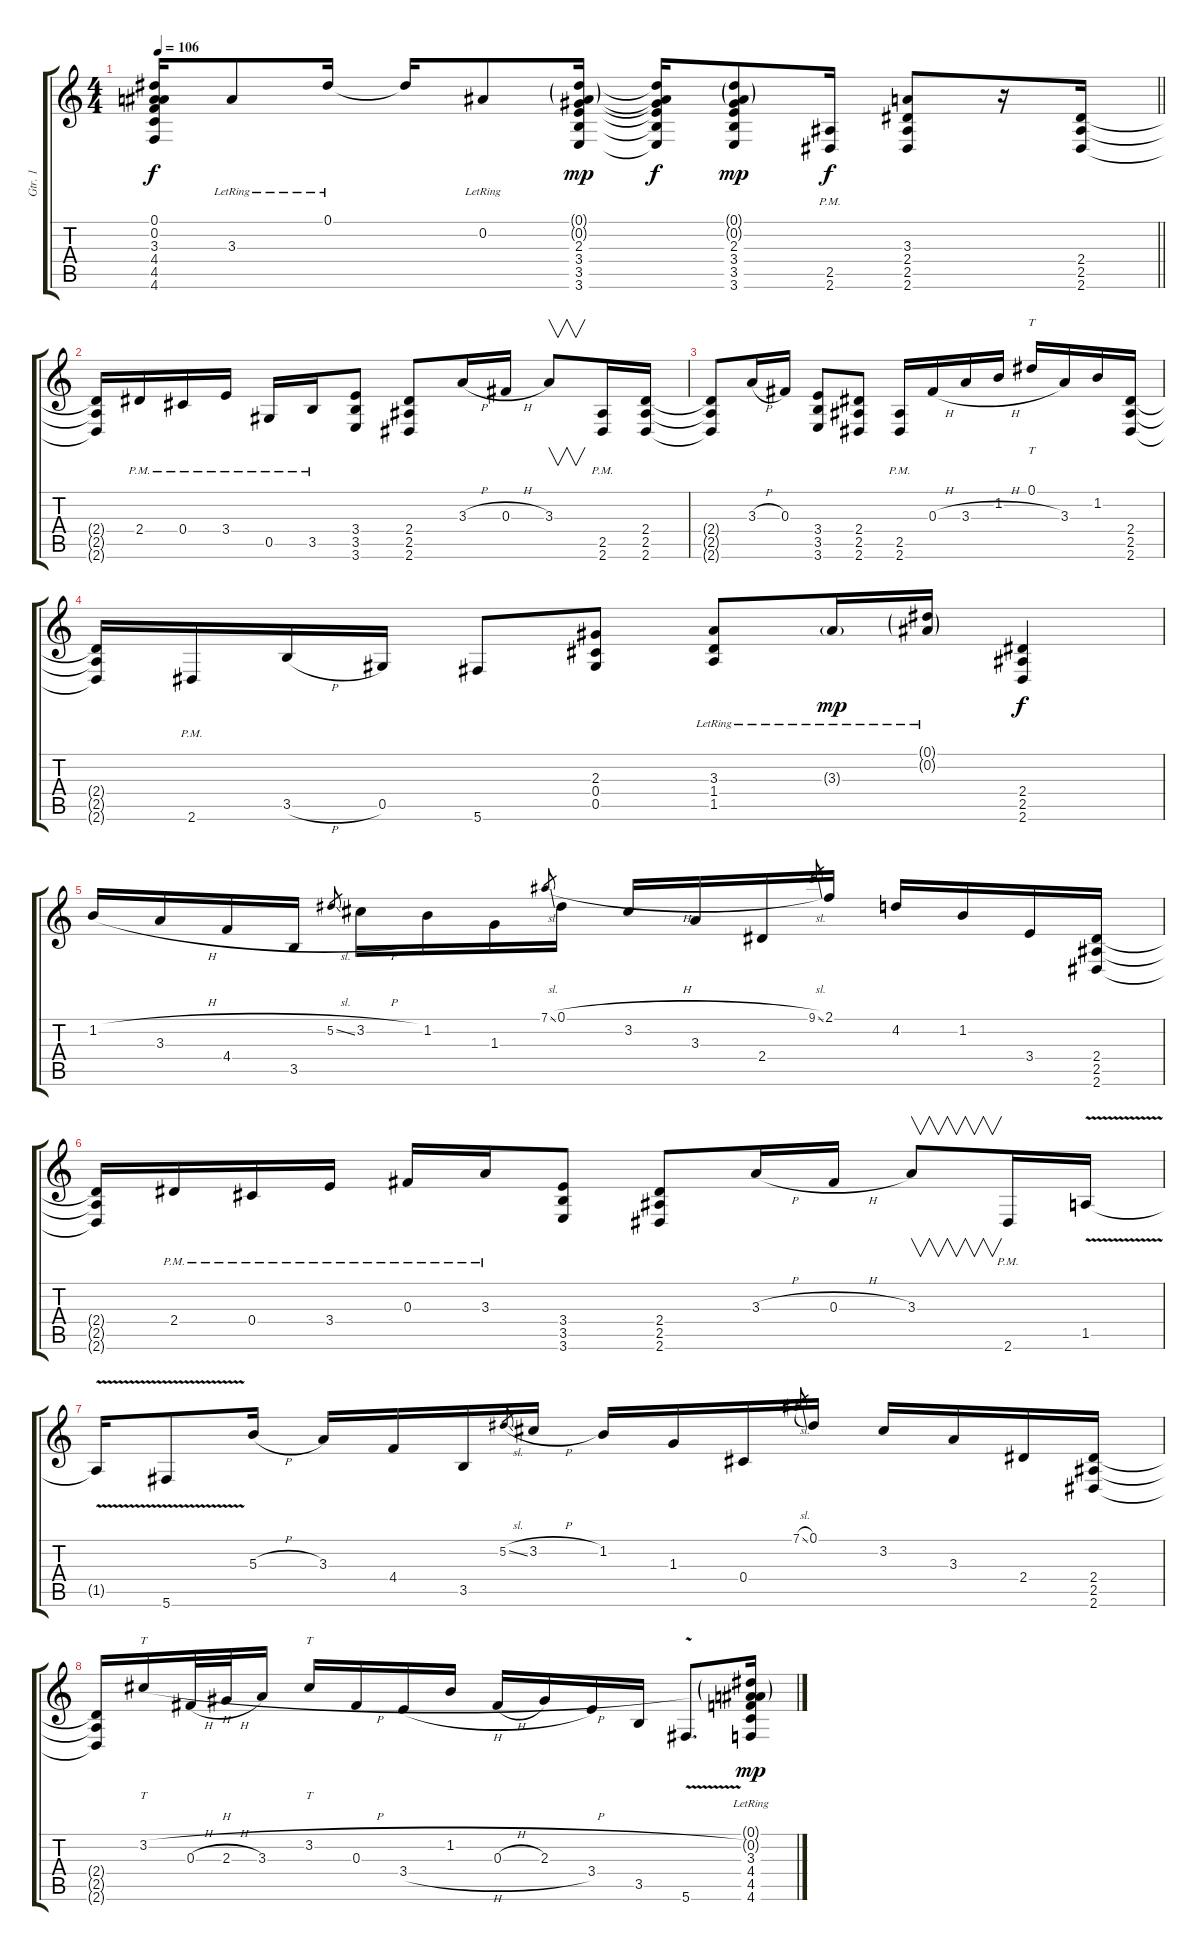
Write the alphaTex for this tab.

\track ("Gtr. 1" "Gtr. 1") {instrument overdrivenguitar}
\staff {score tabs}
\tuning (Eb4 Bb3 Gb3 Db3 Ab2 Db2) {hide}
\ts (4 4)
\tempo 106
\clef g2
\barLineRight lightlight
\ks c
(0.1{t} 0.2{t} 3.3{t} 4.4{t} 4.5{t} 4.6{t}).16{dy f} 3.3{lr}.8 0.1{lr}.16 0.1{t}.16 0.2{lr}.8 (0.1{g} 0.2{g} 2.3 3.4 3.5 3.6).16{dy mp} (0.1{t} 0.2{t} 2.3{t} 3.4{t} 3.5{t} 3.6{t}).16{dy f} (0.1{g} 0.2{g} 2.3 3.4 3.5 3.6).8{dy mp} (2.5{pm} 2.6{pm}).16{dy f} (3.3 2.4 2.5 2.6).8 r.16 (2.4 2.5 2.6).16 |
(2.4{t} 2.5{t} 2.6{t}).16 2.4{pm}.16 0.4{pm}.16 3.4{pm}.16 0.5{pm}.16 3.5{pm}.16 (3.4 3.5 3.6).8 (2.4 2.5 2.6).8 3.3{h}.16 0.3{h}.16 3.3.8{v} (2.5{pm} 2.6{pm}).16 (2.4 2.5 2.6).16 |
(2.4{t} 2.5{t} 2.6{t}).8 3.3{h}.16 0.3.16 (3.4 3.5 3.6).8 (2.4 2.5 2.6).8 (2.5{pm} 2.6{pm}).16 0.3{h}.16 3.3{h}.16 1.2.16 0.1.16{tt} 3.3.16 1.2.16 (2.4 2.5 2.6).16 |
(2.4{t} 2.5{t} 2.6{t}).16 2.6{pm}.16 3.5{h}.16 0.5.16 5.6.8 (2.3 0.4 0.5).8 (3.3{lr} 1.4{lr} 1.5{lr}).8 3.3{g lr}.16{dy mp} (0.1{g lr} 0.2{g lr}).16 (2.4 2.5 2.6).4{dy f} |
1.2{h}.16 3.3.16 4.4.16 3.5.16 5.2{sl}.8{gr} 3.2{h}.16 1.2.16 1.3.16 7.1{sl}.8{gr} 0.1{h}.16 3.2.16 3.3.16 2.4.16 9.1{sl}.8{gr} 2.1.16 4.2.16 1.2.16 3.4.16 (2.4 2.5 2.6).16 |
(2.4{t} 2.5{t} 2.6{t}).16 2.4{pm}.16 0.4{pm}.16 3.4{pm}.16 0.3{pm}.16 3.3{pm}.16 (3.4 3.5 3.6).8 (2.4 2.5 2.6).8 3.3{h}.16 0.3{h}.16 3.3.8{v} 2.6{pm}.16 1.5{v}.16 |
1.5{v t}.16 5.6{v}.8 5.3{h}.16 3.3.16 4.4.16 3.5.16 5.2{sl}.8{gr} 3.2{h}.16 1.2.16 1.3.16 0.4.16 7.1{sl}.8{gr} 0.1.16 3.2.16 3.3.16 2.4.16 (2.4 2.5 2.6).16 |
(2.4{t} 2.5{t} 2.6{t}).16 3.2{h}.16{tt} 0.3{h}.32 2.3{h}.32 3.3.16 3.2{h}.16{tt} 0.3.16 3.4{h}.16 1.2{h}.16 0.3{h}.16 2.3.16 3.4.16 3.5.16 5.6{v}.8{d} (0.1{g lr} 0.2{g lr} 3.3{lr} 4.4{lr} 4.5{lr} 4.6{lr}).16{dy mp}
